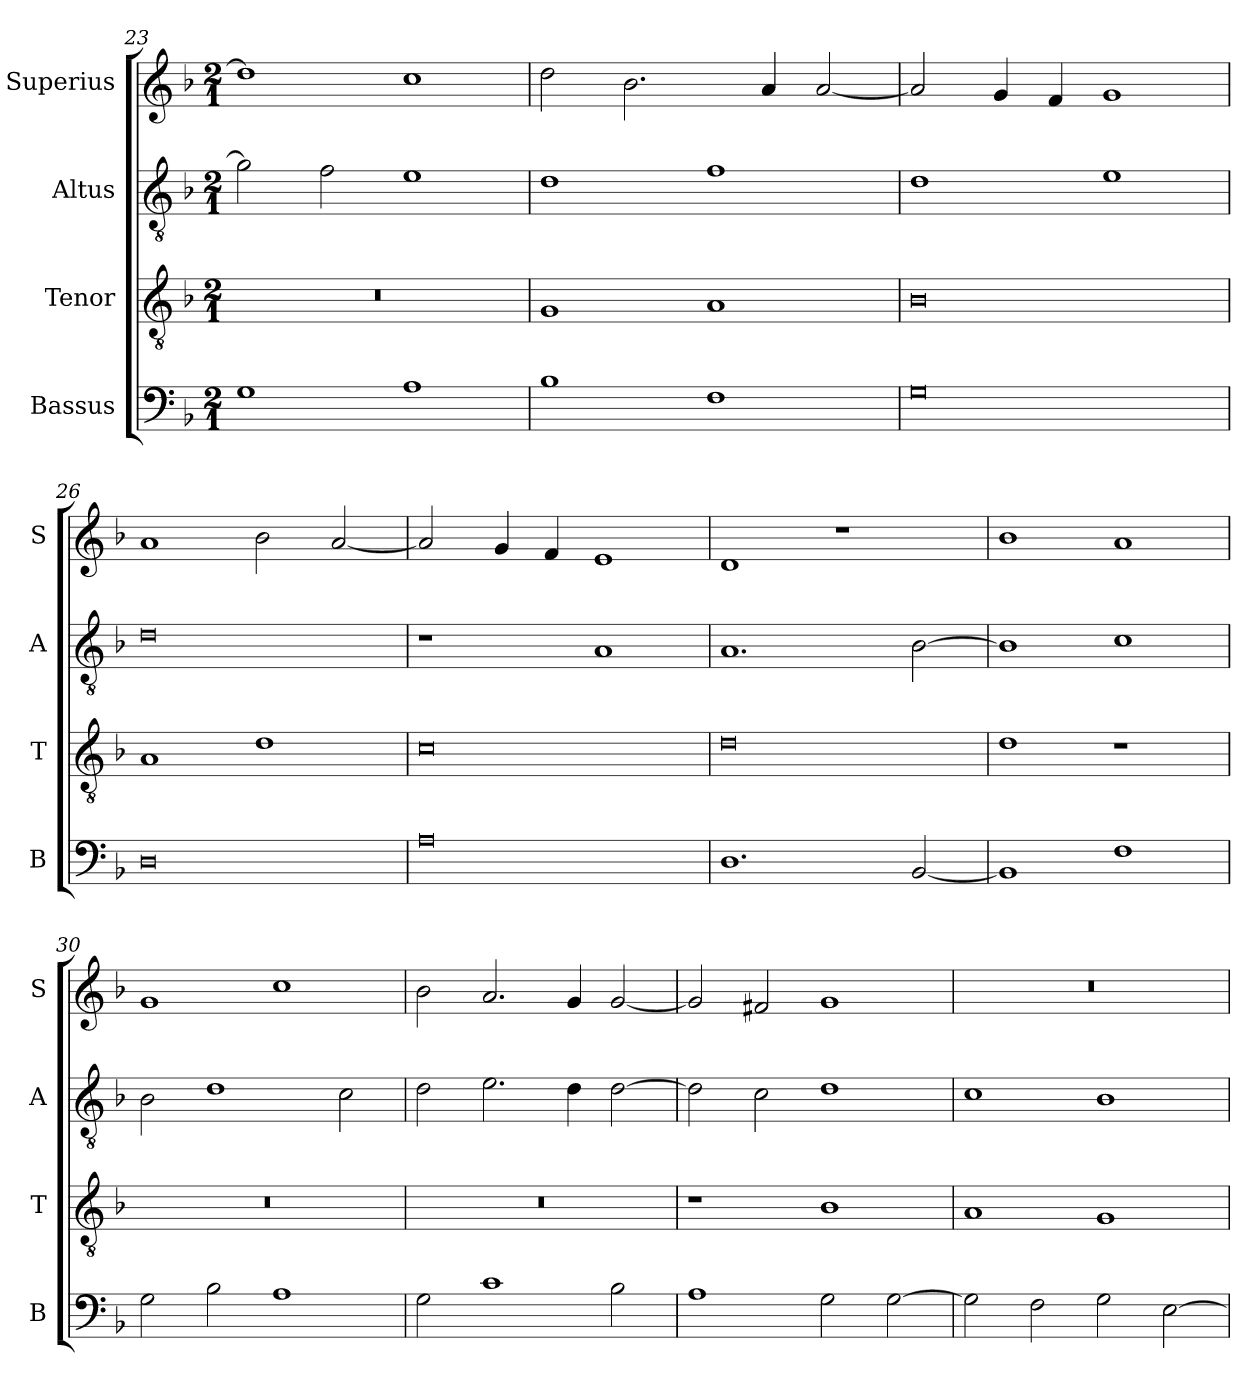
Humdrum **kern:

**kern	**kern	**kern	**kern
*part4	*part3	*part2	*part1
*staff4	*staff3	*staff2	*staff1
*I"Bassus	*I"Tenor	*I"Altus	*I"Superius
*I'B	*I'T	*I'A	*I'S
*clefF4	*clefGv2	*clefGv2	*clefG2
*k[b-]	*k[b-]	*k[b-]	*k[b-]
*M2/1	*M2/1	*M2/1	*M2/1
=23	=23	=23	=23
1G	0r	2g\]	1dd]
.	.	2f\	.
1A	.	1e	1cc
=24	=24	=24	=24
1B-	1G	1d	2dd\
.	.	.	2.b-\
1F	1A	1f	.
.	.	.	4a/
.	.	.	[2a/
=25	=25	=25	=25
0G	0B-	1d	2a/]
.	.	.	4g/
.	.	.	4f/
.	.	1e	1g
=26	=26	=26	=26
0D	1A	0d	1a
.	1d	.	2b-\
.	.	.	[2a/
=27	=27	=27	=27
0A	0c	1r	2a/]
.	.	.	4g/
.	.	.	4f/
.	.	1A	1e
=28	=28	=28	=28
1.D	0d	1.A	1d
.	.	.	1r
[2BB-/	.	[2B-\	.
=29	=29	=29	=29
1BB-]	1d	1B-]	1b-
1F	1r	1c	1a
=30	=30	=30	=30
2G\	0r	2B-\	1g
2B-\	.	1d	.
1A	.	.	1cc
.	.	2c\	.
=31	=31	=31	=31
2G\	0r	2d\	2b-\
1c	.	2.e\	2.a/
.	.	4d\	4g/
2B-\	.	[2d\	[2g/
=32	=32	=32	=32
1A	1r	2d\]	2g/]
.	.	2c\	2f#X/
2G\	1B-	1d	1g
[2G\	.	.	.
=33	=33	=33	=33
2G\]	1A	1c	0r
2F\	.	.	.
2G\	1G	1B-	.
[2E\	.	.	.
=	=	=	=
*-	*-	*-	*-
